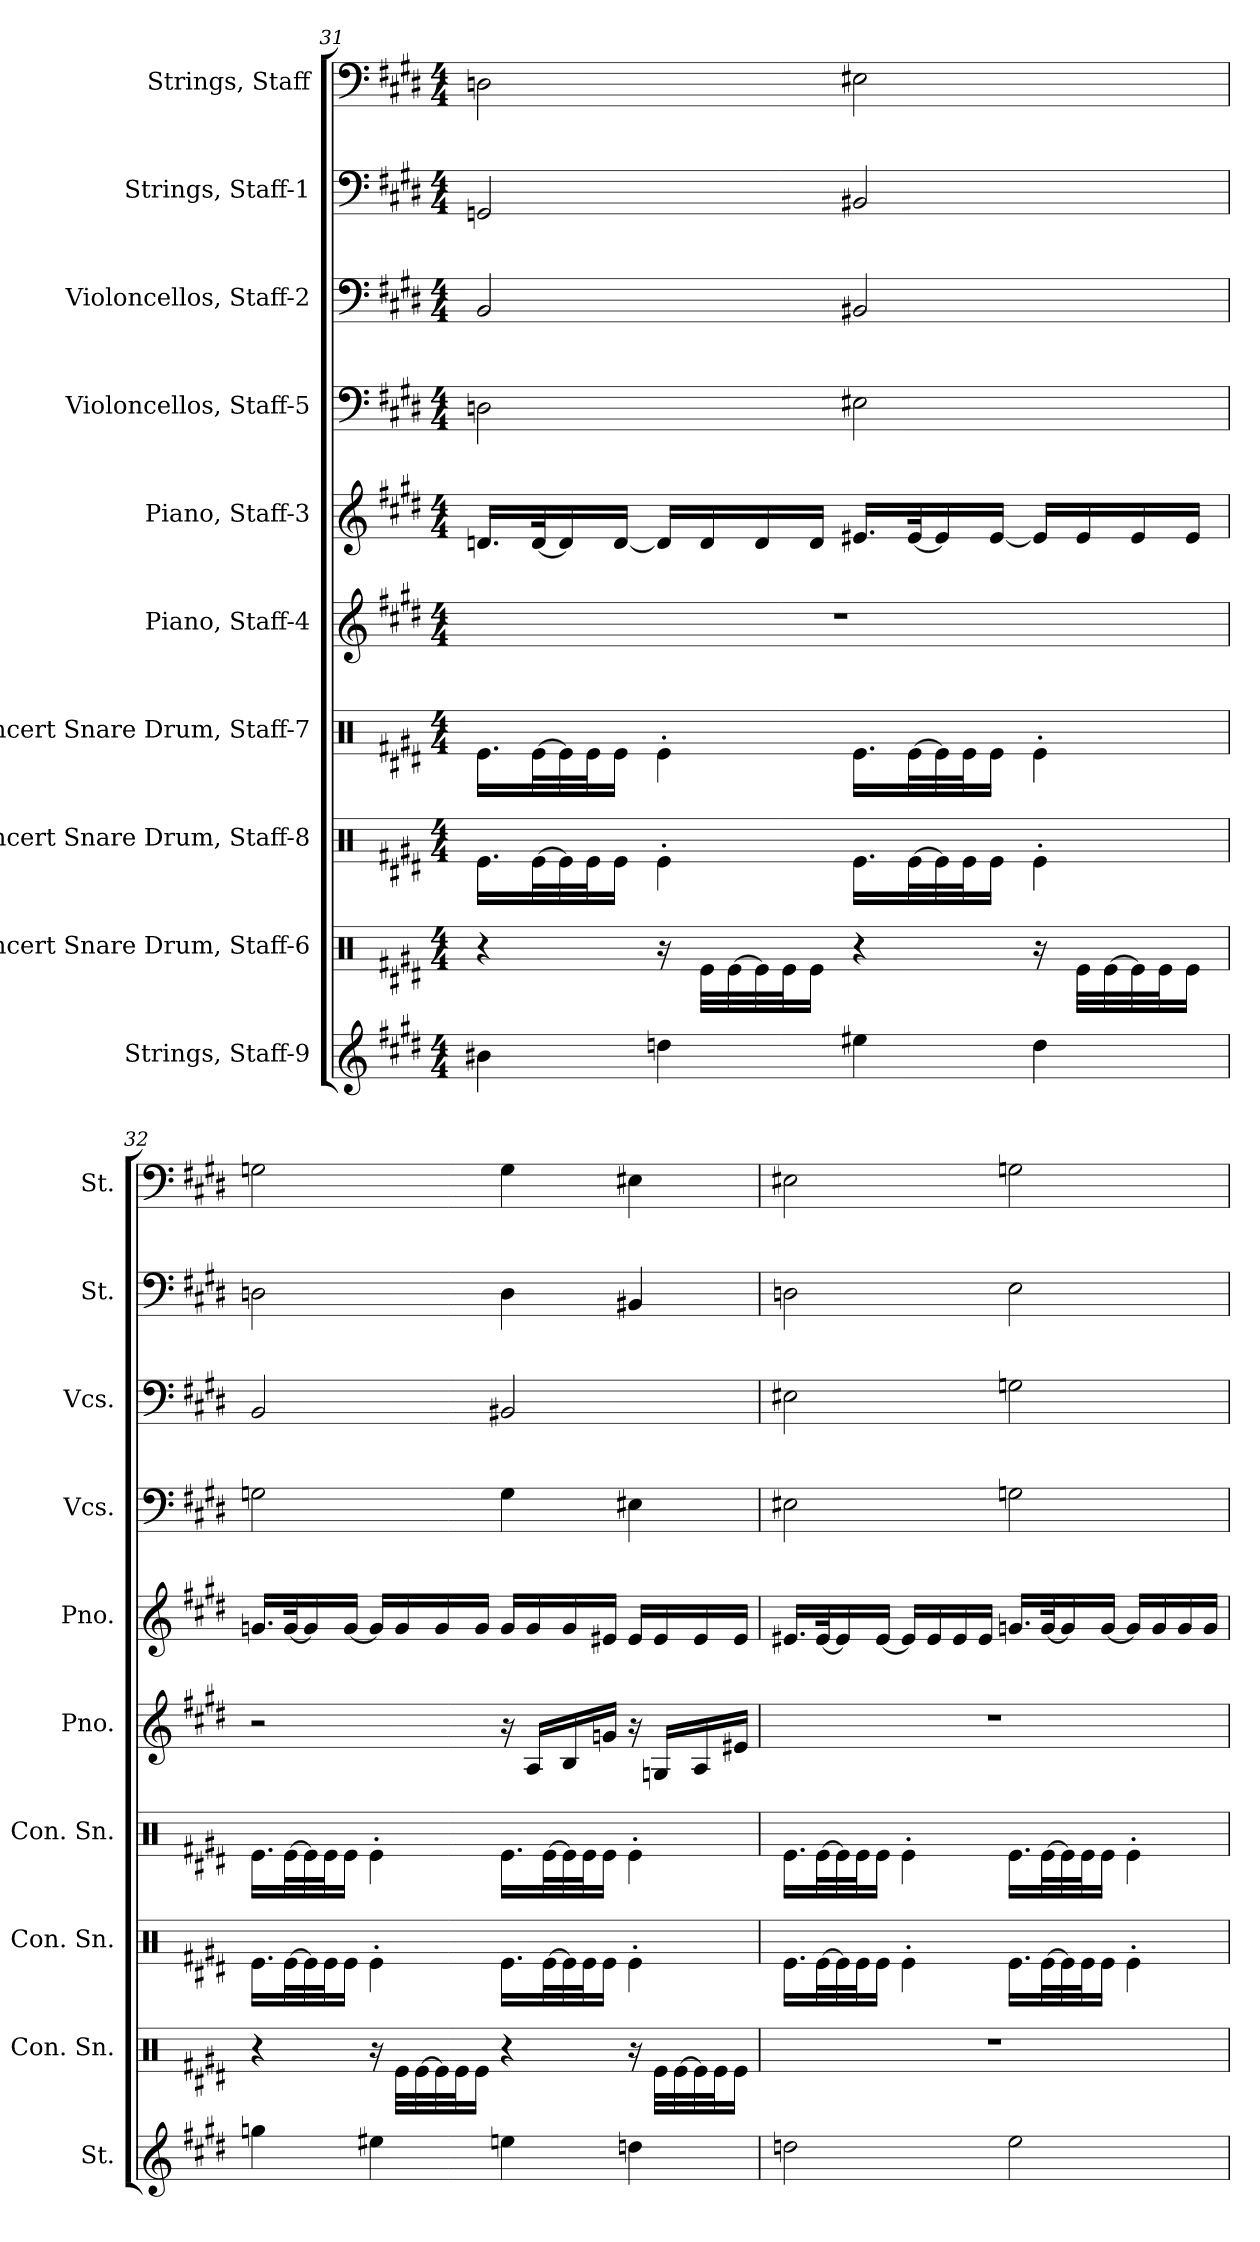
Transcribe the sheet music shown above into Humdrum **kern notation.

**kern	**kern	**kern	**kern	**kern	**kern	**kern	**kern	**kern	**kern
*part10	*part9	*part8	*part7	*part6	*part5	*part4	*part3	*part2	*part1
*staff10	*staff9	*staff8	*staff7	*staff6	*staff5	*staff4	*staff3	*staff2	*staff1
*I"Strings, Staff-9	*I"Concert Snare Drum, Staff-6	*I"Concert Snare Drum, Staff-8	*I"Concert Snare Drum, Staff-7	*I"Piano, Staff-4	*I"Piano, Staff-3	*I"Violoncellos, Staff-5	*I"Violoncellos, Staff-2	*I"Strings, Staff-1	*I"Strings, Staff
*I'St.	*I'Con. Sn.	*I'Con. Sn.	*I'Con. Sn.	*I'Pno.	*I'Pno.	*I'Vcs.	*I'Vcs.	*I'St.	*I'St.
!!LO:PB:g=z
*clefG2	*clefX	*clefX	*clefX	*clefG2	*clefG2	*clefF4	*clefF4	*clefF4	*clefF4
*k[f#c#g#d#]	*k[f#c#g#d#]	*k[f#c#g#d#]	*k[f#c#g#d#]	*k[f#c#g#d#]	*k[f#c#g#d#]	*k[f#c#g#d#]	*k[f#c#g#d#]	*k[f#c#g#d#]	*k[f#c#g#d#]
*M4/4	*M4/4	*M4/4	*M4/4	*M4/4	*M4/4	*M4/4	*M4/4	*M4/4	*M4/4
=31	=31	=31	=31	=31	=31	=31	=31	=31	=31
4b#X\	4r	16.Re\LL	16.Re\LL	1r	16.dn/LL	2Dn\	2BB/	2GGn/	2Dn\
.	.	[32Re\L	[32Re\L	.	[32d/K	.	.	.	.
.	.	32Re\]	32Re\]	.	16d/]	.	.	.	.
.	.	32Re\J	32Re\J	.	.	.	.	.	.
.	.	16Re\JJ	16Re\JJ	.	[16d/JJ	.	.	.	.
4ddn\	16r	4Re'\	4Re'\	.	16d/LL]	.	.	.	.
.	32Re\LLL	.	.	.	16d/	.	.	.	.
.	[32Re\	.	.	.	.	.	.	.	.
.	32Re\]	.	.	.	16d/	.	.	.	.
.	32Re\J	.	.	.	.	.	.	.	.
.	16Re\JJ	.	.	.	16d/JJ	.	.	.	.
4ee#X\	4r	16.Re\LL	16.Re\LL	.	16.e#X/LL	2E#X\	2BB#X/	2BB#X/	2E#X\
.	.	[32Re\L	[32Re\L	.	[32e#/K	.	.	.	.
.	.	32Re\]	32Re\]	.	16e#/]	.	.	.	.
.	.	32Re\J	32Re\J	.	.	.	.	.	.
.	.	16Re\JJ	16Re\JJ	.	[16e#/JJ	.	.	.	.
4dd\	16r	4Re'\	4Re'\	.	16e#/LL]	.	.	.	.
.	32Re\LLL	.	.	.	16e#/	.	.	.	.
.	[32Re\	.	.	.	.	.	.	.	.
.	32Re\]	.	.	.	16e#/	.	.	.	.
.	32Re\J	.	.	.	.	.	.	.	.
.	16Re\JJ	.	.	.	16e#/JJ	.	.	.	.
!!LO:PB:g=z
=32	=32	=32	=32	=32	=32	=32	=32	=32	=32
4ggn\	4r	16.Re\LL	16.Re\LL	2r	16.gn/LL	2Gn\	2BB/	2Dn\	2Gn\
.	.	[32Re\L	[32Re\L	.	[32g/K	.	.	.	.
.	.	32Re\]	32Re\]	.	16g/]	.	.	.	.
.	.	32Re\J	32Re\J	.	.	.	.	.	.
.	.	16Re\JJ	16Re\JJ	.	[16g/JJ	.	.	.	.
4ee#X\	16r	4Re'\	4Re'\	.	16g/LL]	.	.	.	.
.	32Re\LLL	.	.	.	16g/	.	.	.	.
.	[32Re\	.	.	.	.	.	.	.	.
.	32Re\]	.	.	.	16g/	.	.	.	.
.	32Re\J	.	.	.	.	.	.	.	.
.	16Re\JJ	.	.	.	16g/JJ	.	.	.	.
4een\	4r	16.Re\LL	16.Re\LL	16r	16g/LL	4G\	2BB#X/	4D\	4G\
.	.	.	.	16A/LL	16g/	.	.	.	.
.	.	[32Re\L	[32Re\L	.	.	.	.	.	.
.	.	32Re\]	32Re\]	16B/	16g/	.	.	.	.
.	.	32Re\J	32Re\J	.	.	.	.	.	.
.	.	16Re\JJ	16Re\JJ	16gn/JJ	16e#X/JJ	.	.	.	.
4ddn\	16r	4Re'\	4Re'\	16r	16e#/LL	4E#X\	.	4BB#X/	4E#X\
.	32Re\LLL	.	.	16Gn/LL	16e#/	.	.	.	.
.	[32Re\	.	.	.	.	.	.	.	.
.	32Re\]	.	.	16A/	16e#/	.	.	.	.
.	32Re\J	.	.	.	.	.	.	.	.
.	16Re\JJ	.	.	16e#X/JJ	16e#/JJ	.	.	.	.
=33	=33	=33	=33	=33	=33	=33	=33	=33	=33
2ddn\	1r	16.Re\LL	16.Re\LL	1r	16.e#X/LL	2E#X\	2E#X\	2Dn\	2E#X\
.	.	[32Re\L	[32Re\L	.	[32e#/K	.	.	.	.
.	.	32Re\]	32Re\]	.	16e#/]	.	.	.	.
.	.	32Re\J	32Re\J	.	.	.	.	.	.
.	.	16Re\JJ	16Re\JJ	.	[16e#/JJ	.	.	.	.
.	.	4Re'\	4Re'\	.	16e#/LL]	.	.	.	.
.	.	.	.	.	16e#/	.	.	.	.
.	.	.	.	.	16e#/	.	.	.	.
.	.	.	.	.	16e#/JJ	.	.	.	.
2ee\	.	16.Re\LL	16.Re\LL	.	16.gn/LL	2Gn\	2Gn\	2E\	2Gn\
.	.	[32Re\L	[32Re\L	.	[32g/K	.	.	.	.
.	.	32Re\]	32Re\]	.	16g/]	.	.	.	.
.	.	32Re\J	32Re\J	.	.	.	.	.	.
.	.	16Re\JJ	16Re\JJ	.	[16g/JJ	.	.	.	.
.	.	4Re'\	4Re'\	.	16g/LL]	.	.	.	.
.	.	.	.	.	16g/	.	.	.	.
.	.	.	.	.	16g/	.	.	.	.
.	.	.	.	.	16g/JJ	.	.	.	.
=	=	=	=	=	=	=	=	=	=
*-	*-	*-	*-	*-	*-	*-	*-	*-	*-
